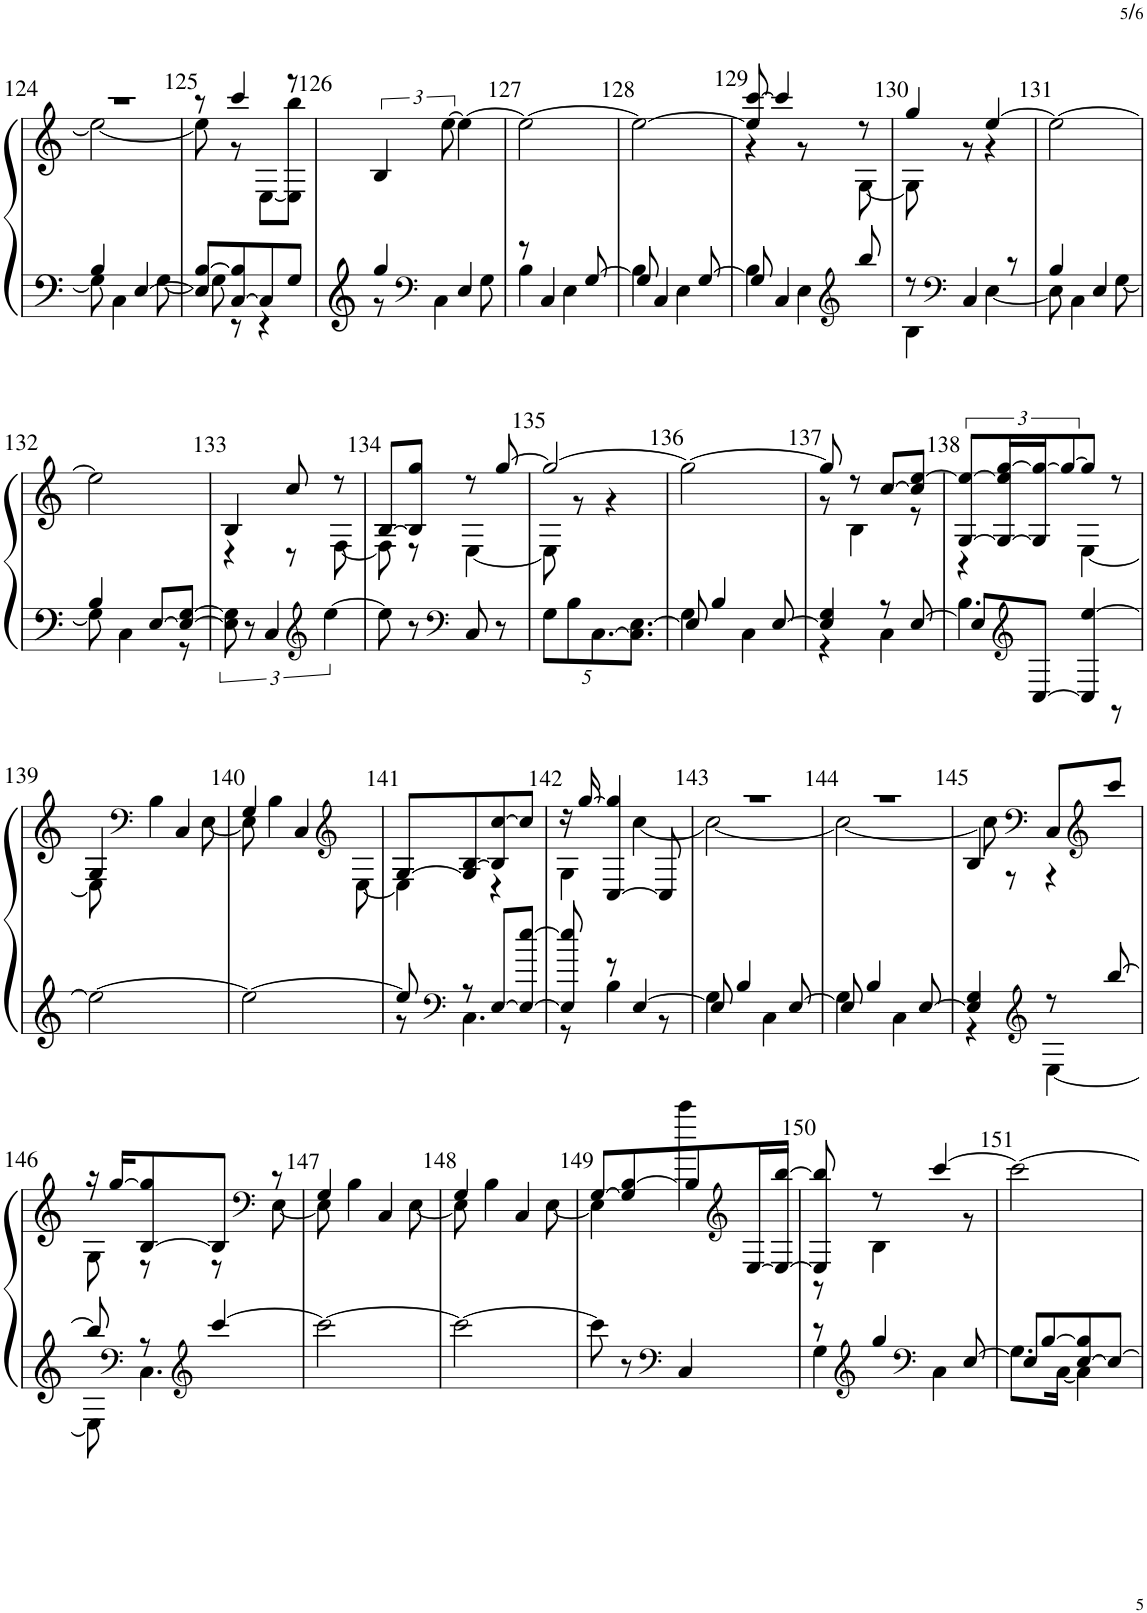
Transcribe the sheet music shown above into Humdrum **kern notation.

**kern	**kern
*part1	*part1
*staff2	*staff1
*I"ピアノ	*
!!LO:PB:g=z
*clefF4	*clefG2
*k[]	*k[]
*M4/8	*M4/8
=124	=124
*^	*^
4B/	8G\]	2r	2ee\_
.	4C\	.	.
[4E/	.	.	.
.	[8G\	.	.
=125	=125	=125	=125
8E/] [8B/L	8G\]	8r	8ee\]
[8C/ 8B/]	8r	4ccc/	8r
8C/]	4r	.	[8E\L
8G/J	.	8r	8E\] 8bb\J
*	*	*v	*v
=126	=126	=126
4gg/	8r	6B/
*clefF4	*	*
.	4C\	.
.	.	[12ee\
4E/	.	4ee\_
.	8G\	.
=127	=127	=127
8r	4B\	2ee\_
4C/	.	.
.	4E\	.
[8G/	.	.
=128	=128	=128
8G/]	4B\	2ee\_
4C/	.	.
.	4E\	.
[8G/	.	.
=129	=129	=129
*	*	*^
8G/]	4B\	8ee/] [8ccc/	4r
4C/	.	4ccc/]	.
.	4E\	.	8r
*clefG2	*	*	*
8bb/	.	8r	[8G\
=130	=130	=130	=130
8r	4B\	4gg/	8G\]
*clefF4	*	*	*
4C/	.	.	8r
.	[4E\	[4ee/	4r
8r	.	.	.
*	*	*v	*v
=131	=131	=131
4B/	8E\]	2ee\_
.	4C\	.
4E/	.	.
.	[8G\	.
!!LO:LB:g=z
=132	=132	=132
4B/	8G\]	2ee\]
.	4C\	.
[8E/L	.	.
8E/_ [8G/J	8r	.
*v	*v	*
=133	=133
*	*^
12E\] 12G\]	4B/	4r
12r	.	.
6C/	.	.
.	8cc/	8r
*clefG2	*	*
[6ee\	.	.
.	8r	[8F\
=134	=134	=134
8ee\]	[8B/L	8F\]
8r	8B/] 8gg/J	8r
*clefF4	*	*
8C/	8r	[4E\
8r	[8gg/	.
=135	=135	=135
*Xbrackettup	*	*
10G\L	2gg/_	8E\]
10B\	.	.
.	.	8r
[10.C\	.	.
.	.	4r
10.C\] [10.E\J	.	.
*	*v	*v
=136	=136
*^	*
8E/]	4G\	2gg\_
4B/	.	.
.	4C\	.
[8E/	.	.
=137	=137	=137
*	*	*^
4E/] 4G/	4r	8gg/]	8r
.	.	8r	4B\
8r	4C\	[8cc/L	.
[8E/	.	8cc/] [8ee/J	8r
=138	=138	=138	=138
8E/L]	4.B\	[12G/ 12ee/_L	4r
.	.	24G/_ 24ee/] [24gg/L	.
*clefG2	*	*	*
[8C/J	.	24G/] 24gg/_J	.
.	.	12gg/_	.
4C/] [4ee/	.	8gg/J]	[4E\
.	8r	8r	.
*v	*v	*	*
!!LO:LB:g=z	!!
=139	=139	=139
2ee\_	4G/	8E\]
*	*clefF4	*
.	.	4B\
.	4C/	.
.	.	[8E\
=140	=140	=140
2ee\_	4G/	8E\]
.	.	4B\
.	4C/	.
*	*clefG2	*
.	.	[8E\
=141	=141	=141
*^	*	*
8ee/]	8r	[8G/L	4E\]
*clefF4	*	*	*
8r	4.C\	8G/] [8B/	.
[8E/L	.	8B/] [8cc/	4r
8E/_ [8ee/J	.	8cc/J]	.
=142	=142	=142	=142
8E/] 8ee/]	8r	16r	4G\
.	.	[16gg/	.
8r	4B\	[4C/ 4gg/]	.
[4E/	.	.	[4cc\
.	8r	8C/]	.
=143	=143	=143	=143
8E/]	4G\	2r	2cc\_
4B/	.	.	.
.	4C\	.	.
[8E/	.	.	.
=144	=144	=144	=144
8E/]	4G\	2r	2cc\_
4B/	.	.	.
.	4C\	.	.
[8E/	.	.	.
=145	=145	=145	=145
4E/] 4G/	4r	4B/	8cc\]
.	.	.	8r
*clefG2	*	*clefF4	*
8r	[4E\	8C/L	4r
*	*	*clefG2	*
[8bb/	.	8ccc/J	.
!!LO:LB:g=z	!!
=146	=146	=146	=146
8bb/]	8E\]	16r	8G\
.	.	[16gg/KL	.
*clefF4	*	*	*
8r	4.C\	[8B/ 8gg/]	8r
*clefG2	*	*	*
[4ccc/	.	8B/J]	8r
*	*	*clefF4	*
.	.	8r	[8E\
*v	*v	*	*
=147	=147	=147
2ccc\_	4G/	8E\]
.	.	4B\
.	4C/	.
.	.	[8E\
=148	=148	=148
2ccc\_	4G/	8E\]
.	.	4B\
.	4C/	.
.	.	[8E\
=149	=149	=149
8ccc\]	[8G/L	4E\]
8r	8G/] [8B/	.
*clefF4	*	*
4C/	8B/]	4ccc\
*	*clefG2	*
.	[16E/L	.
.	16E/_ [16bb/JJ	.
=150	=150	=150
*^	*	*
8r	4G\	8E/] 8bb/]	8r
*clefG2	*	*	*
4gg/	.	8r	4B\
*clefF4	*	*	*
.	4C\	[4ccc/	.
[8E/	.	.	8r
*	*	*v	*v
=151	=151	=151
8E/L]	8.G\L	2ccc\_
[8B/	.	.
.	[16C\Jk	.
[8E/ 8B/]	4C\]	.
8E/J_	.	.
*v	*v	*
=	=
*-	*-
